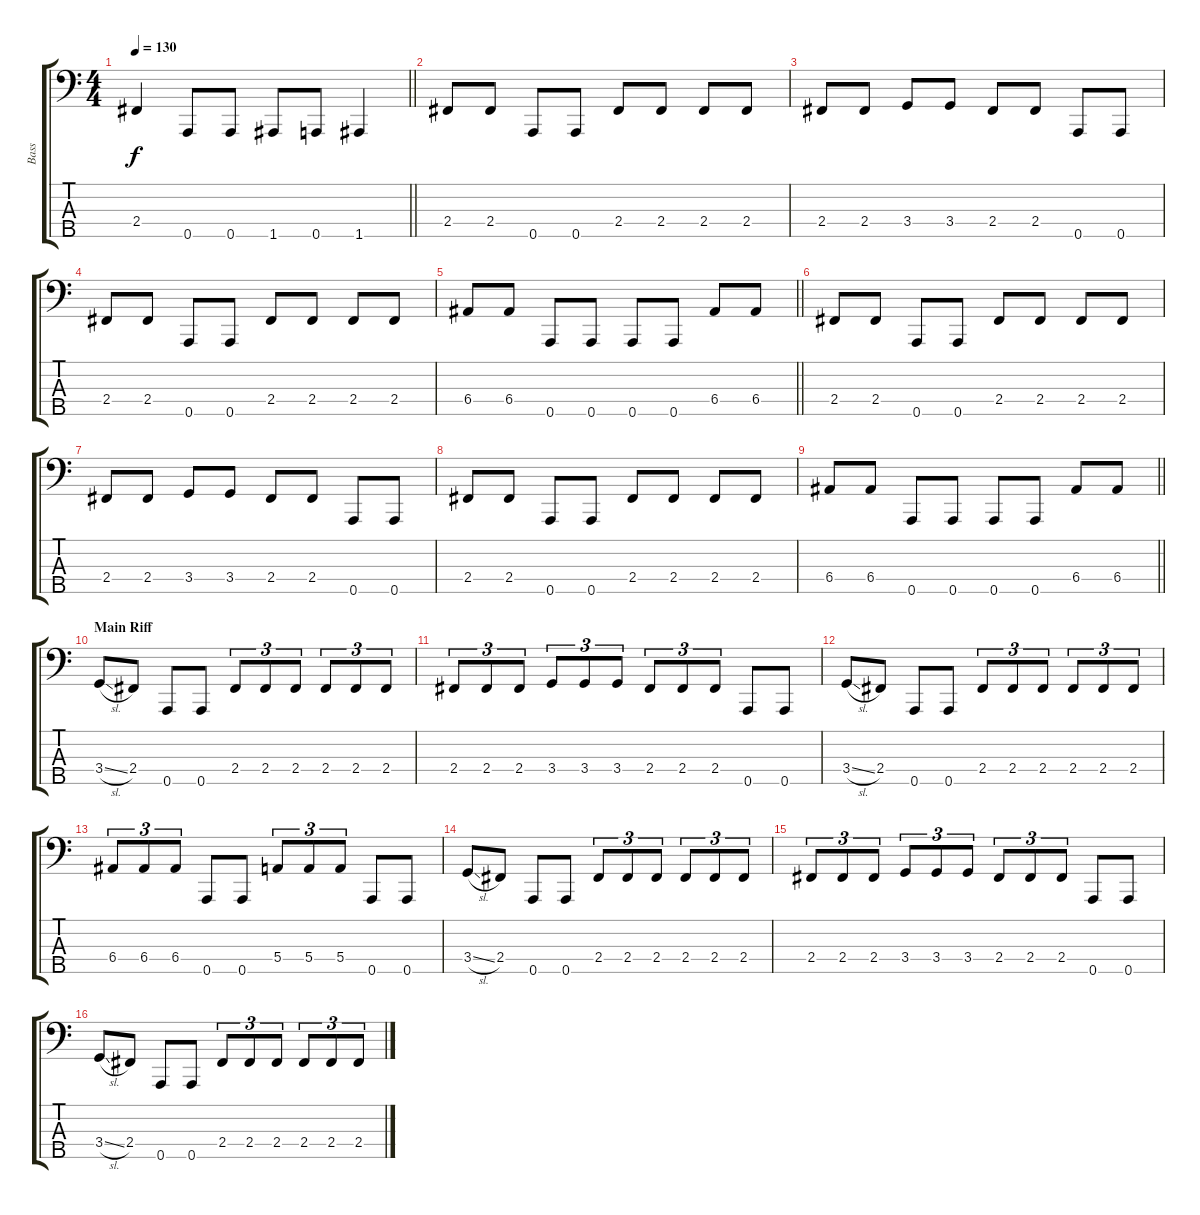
\track ("Bass" "Bass") {instrument electricbasspick}
\staff {score tabs}
\tuning (G2 D2 A1 E1 A0) {hide}
\ts (4 4)
\tempo 130
\clef f4
\barLineRight lightlight
\ks c
2.4{t}.4{dy f} 0.5.8 0.5.8 1.5.8 0.5.8 1.5.4 |
2.4.8 2.4.8 0.5.8 0.5.8 2.4.8 2.4.8 2.4.8 2.4.8 |
2.4.8 2.4.8 3.4.8 3.4.8 2.4.8 2.4.8 0.5.8 0.5.8 |
2.4.8 2.4.8 0.5.8 0.5.8 2.4.8 2.4.8 2.4.8 2.4.8 |
\barLineRight lightlight
6.4.8 6.4.8 0.5.8 0.5.8 0.5.8 0.5.8 6.4.8 6.4.8 |
2.4.8 2.4.8 0.5.8 0.5.8 2.4.8 2.4.8 2.4.8 2.4.8 |
2.4.8 2.4.8 3.4.8 3.4.8 2.4.8 2.4.8 0.5.8 0.5.8 |
2.4.8 2.4.8 0.5.8 0.5.8 2.4.8 2.4.8 2.4.8 2.4.8 |
\barLineRight lightlight
6.4.8 6.4.8 0.5.8 0.5.8 0.5.8 0.5.8 6.4.8 6.4.8 |
\section ("" "Main Riff")
3.4{sl}.8 2.4.8 0.5.8 0.5.8 2.4.8{tu (3 2)} 2.4.8{tu (3 2)} 2.4.8{tu (3 2)} 2.4.8{tu (3 2)} 2.4.8{tu (3 2)} 2.4.8{tu (3 2)} |
2.4.8{tu (3 2)} 2.4.8{tu (3 2)} 2.4.8{tu (3 2)} 3.4.8{tu (3 2)} 3.4.8{tu (3 2)} 3.4.8{tu (3 2)} 2.4.8{tu (3 2)} 2.4.8{tu (3 2)} 2.4.8{tu (3 2)} 0.5.8 0.5.8 |
3.4{sl}.8 2.4.8 0.5.8 0.5.8 2.4.8{tu (3 2)} 2.4.8{tu (3 2)} 2.4.8{tu (3 2)} 2.4.8{tu (3 2)} 2.4.8{tu (3 2)} 2.4.8{tu (3 2)} |
6.4.8{tu (3 2)} 6.4.8{tu (3 2)} 6.4.8{tu (3 2)} 0.5.8 0.5.8 5.4.8{tu (3 2)} 5.4.8{tu (3 2)} 5.4.8{tu (3 2)} 0.5.8 0.5.8 |
3.4{sl}.8 2.4.8 0.5.8 0.5.8 2.4.8{tu (3 2)} 2.4.8{tu (3 2)} 2.4.8{tu (3 2)} 2.4.8{tu (3 2)} 2.4.8{tu (3 2)} 2.4.8{tu (3 2)} |
2.4.8{tu (3 2)} 2.4.8{tu (3 2)} 2.4.8{tu (3 2)} 3.4.8{tu (3 2)} 3.4.8{tu (3 2)} 3.4.8{tu (3 2)} 2.4.8{tu (3 2)} 2.4.8{tu (3 2)} 2.4.8{tu (3 2)} 0.5.8 0.5.8 |
3.4{sl}.8 2.4.8 0.5.8 0.5.8 2.4.8{tu (3 2)} 2.4.8{tu (3 2)} 2.4.8{tu (3 2)} 2.4.8{tu (3 2)} 2.4.8{tu (3 2)} 2.4.8{tu (3 2)}
